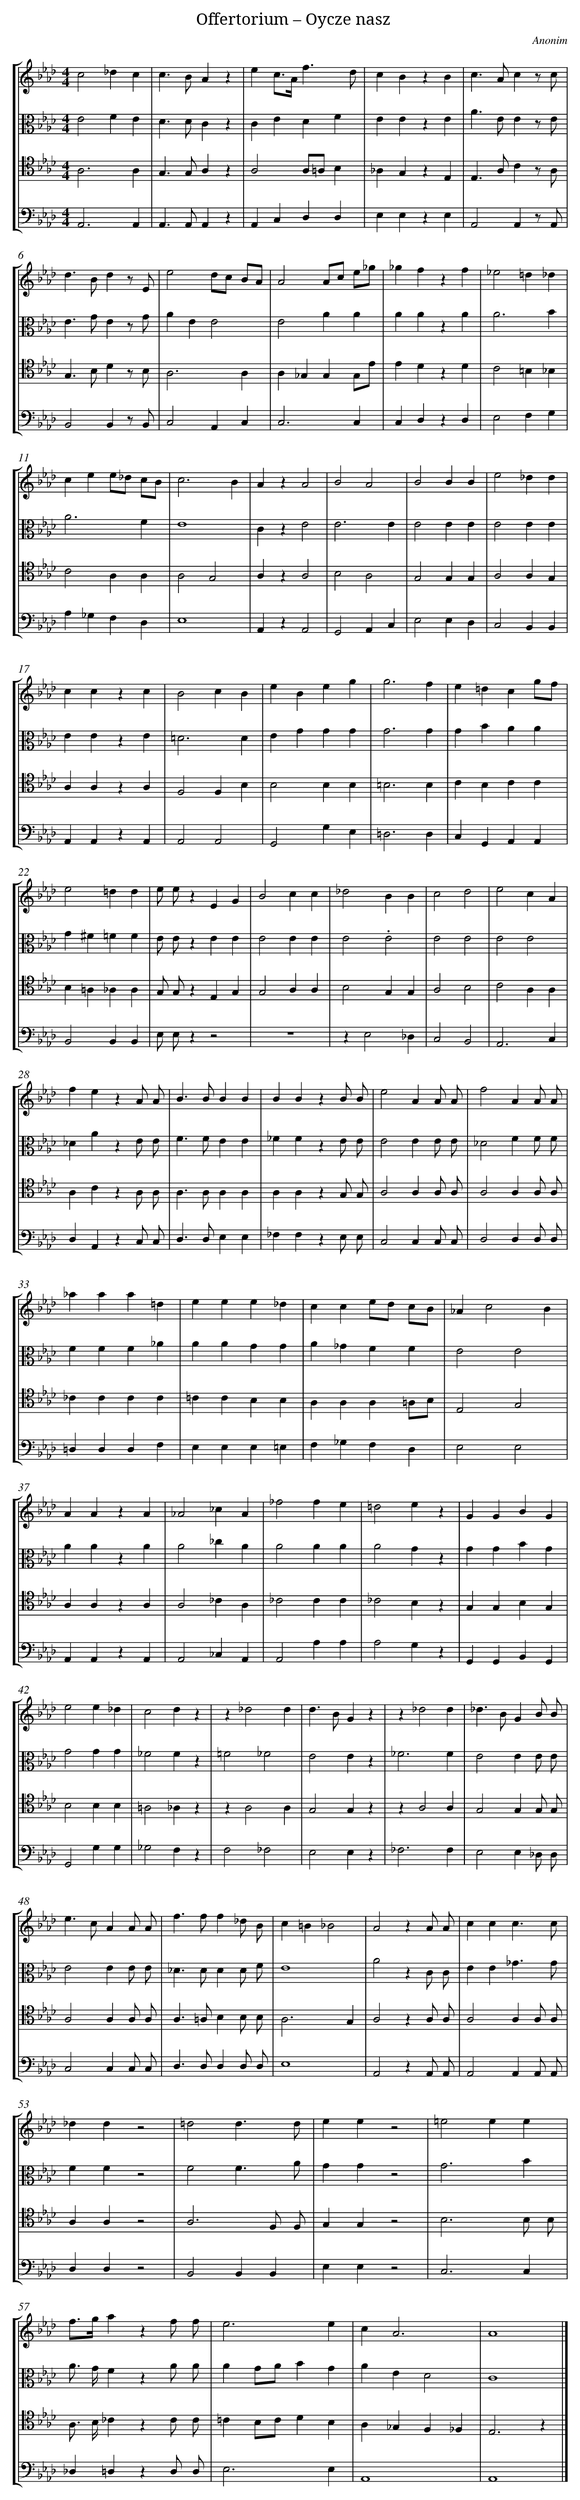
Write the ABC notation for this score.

X:1
T: Offertorium – Oycze nasz
C: Anonim
L: 1/4
M: 4/4
%%staves [1 2 3 4]
V: 1
V: 2 clef=alto
V: 3 clef=tenor
V: 4 clef=bass
K: Ab
[V:1] c2_dc |
[V:2] E2FE |
[V:3] A,3A, |
[V:4] A,,3A,, |
[V:1] c>BAz |
[V:2] D>DCz |
[V:3] G,>G,A,z |
[V:4] A,,>A,,A,,z |
[V:1] ec/>A/f3/d/ |
[V:2] CEDF |
[V:3] A,2A,/=A,/B, |
[V:4] A,,C,D,D, |
[V:1] cBzB |
[V:2] EEzE |
[V:3] _A,G,zE, |
[V:4] E,E,zE, |
[V:1] c>Acz/ c/ |
[V:2] A>EEz/ E/ |
[V:3] E,>A,Cz/ A,/ |
[V:4] A,,2A,,z/ A,,/ |
[V:1] d>Bdz/ E/ |
[V:2] E>GEz/ G/ |
[V:3] G,>B,Dz/ B,/ |
[V:4] B,,2B,,z/ B,,/ |
[V:1] e2d/c/ B/A/ |
[V:2] AEE2 |
[V:3] A,3A, |
[V:4] C,2A,,C, |
[V:1] A2A/c/ e/_g/ |
[V:2] E2AA |
[V:3] A,_G,G,G,/E/ |
[V:4] C,3C, |
[V:1] _gfzf |
[V:2] AAzA |
[V:3] EDzD |
[V:4] C,D,zD, |
[V:1] _e2=d_d |
[V:2] A3B |
[V:3] C2=B,_B, |
[V:4] E,2F,G, |
[V:1] cee/_d/ c/B/ |
[V:2] A3F |
[V:3] C2A,A, |
[V:4] A,_G,F,D, |
[V:1] c3B |
[V:2] E4 |
[V:3] A,2G,2 |
[V:4] E,4 |
[V:1] AzA2 |
[V:2] CzE2 |
[V:3] A,zA,2 |
[V:4] A,,zA,,2 |
[V:1] B2A2 |
[V:2] E3E |
[V:3] B,2A,2 |
[V:4] G,,2A,,C, |
[V:1] B2BB |
[V:2] E2EE |
[V:3] G,2G,G, |
[V:4] E,2E,D, |
[V:1] e2_dd |
[V:2] E2EE |
[V:3] A,2A,G, |
[V:4] C,2B,,B,, |
[V:1] cczc |
[V:2] EEzE |
[V:3] A,A,zA, |
[V:4] A,,A,,zA,, |
[V:1] B2cB |
[V:2] =D3D |
[V:3] F,2F,B, |
[V:4] A,,2A,,2 |
[V:1] eBeg |
[V:2] EGGG |
[V:3] B,2B,B, |
[V:4] G,,2G,E, |
[V:1] g3f |
[V:2] G3G |
[V:3] =B,3B, |
[V:4] =D,3D, |
[V:1] e=dcg/f/ |
[V:2] GBAA |
[V:3] CB,CC |
[V:4] C,G,,A,,A,, |
[V:1] e2=dd |
[V:2] G^F=FF |
[V:3] B,=A,_A,A, |
[V:4] B,,2B,,B,, |
[V:1] e/ e/zEG |
[V:2] E/ E/zEE |
[V:3] G,/ G,/zE,G, |
[V:4] E,/ E,/zz2 |
[V:1] B2cc |
[V:2] E2EE |
[V:3] G,2A,A, |
[V:4] z4 |
[V:1] _d2BB |
[V:2] E2.E2 |
[V:3] B,2G,G, |
[V:4] zE,2_D, |
[V:1] c2d2 |
[V:2] E2E2 |
[V:3] A,2B,2 |
[V:4] C,2B,,2 |
[V:1] e2cA |
[V:2] E2E2 |
[V:3] C2A,A, |
[V:4] A,,3C, |
[V:1] fezA/ A/ |
[V:2] _DAzE/ E/ |
[V:3] A,CzA,/ A,/ |
[V:4] D,A,,zC,/ C,/ |
[V:1] B>BBB |
[V:2] F>FEE |
[V:3] A,>A,A,A, |
[V:4] D,>D,E,E, |
[V:1] BBzB/ B/ |
[V:2] _FFzE/ E/ |
[V:3] A,A,zG,/ G,/ |
[V:4] _F,F,zE,/ E,/ |
[V:1] e2AA/ A/ |
[V:2] E2EE/ E/ |
[V:3] A,2A,A,/ A,/ |
[V:4] C,2C,C,/ C,/ |
[V:1] f2AA/ A/ |
[V:2] _D2FF/ F/ |
[V:3] A,2A,A,/ A,/ |
[V:4] D,2D,D,/ D,/ |
[V:1] _aaa=d |
[V:2] FFF_A |
[V:3] _CCCC |
[V:4] =D,D,D,F, |
[V:1] eee_d |
[V:2] AAGG |
[V:3] =CCB,B, |
[V:4] E,E,E,=E, |
[V:1] cce/d/ c/B/ |
[V:2] A_GFF |
[V:3] A,A,A,=A,/B,/ |
[V:4] F,_G,F,D, |
[V:1] _Ac2B |
[V:2] E2E2 |
[V:3] E,2G,2 |
[V:4] E,2E,2 |
[V:1] AAzA |
[V:2] AAzA |
[V:3] A,A,zA, |
[V:4] A,,A,,zA,, |
[V:1] _A2_cA |
[V:2] A2_cA |
[V:3] A,2_CA, |
[V:4] A,,2_C,A,, |
[V:1] _f2fe |
[V:2] A2AA |
[V:3] _C2CC |
[V:4] A,,2A,A, |
[V:1] =d2ez |
[V:2] A2Gz |
[V:3] _C2B,z |
[V:4] A,2G,z |
[V:1] GGBG |
[V:2] GGBG |
[V:3] G,G,B,G, |
[V:4] G,,G,,B,,G,, |
[V:1] e2e_d |
[V:2] G2GG |
[V:3] B,2B,B, |
[V:4] G,,2G,G, |
[V:1] c2dz |
[V:2] _F2Fz |
[V:3] =A,2_A,z |
[V:4] _G,2F,z |
[V:1] z_d2d |
[V:2] =F2_F2 |
[V:3] zA,2A, |
[V:4] F,2_F,2 |
[V:1] d>BGz |
[V:2] E2Ez |
[V:3] G,2G,z |
[V:4] E,2E,z |
[V:1] z_d2d |
[V:2] _F3F |
[V:3] zA,2A, |
[V:4] _F,3F, |
[V:1] _d>BGB/ B/ |
[V:2] E2EE/ E/ |
[V:3] G,2G,G,/ G,/ |
[V:4] E,2E,_D,/ D,/ |
[V:1] e>cAA/ A/ |
[V:2] E2EE/ E/ |
[V:3] A,2A,A,/ A,/ |
[V:4] C,2C,C,/ C,/ |
[V:1] f>ff_d/ B/ |
[V:2] _D>DDD/ F/ |
[V:3] A,>=A,B,B,/ B,/ |
[V:4] D,>D,D,D,/ D,/ |
[V:1] c=B_B2 |
[V:2] E4 |
[V:3] A,3G, |
[V:4] E,4 |
[V:1] A2zA/ A/ |
[V:2] A2zC/ C/ |
[V:3] A,2zA,/ A,/ |
[V:4] A,,2zA,,/ A,,/ |
[V:1] ccc3/c/ |
[V:2] EE_G3/G/ |
[V:3] A,2A,A,/ A,/ |
[V:4] A,,2A,,A,,/ A,,/ |
[V:1] _ddz2 |
[V:2] FFz2 |
[V:3] A,A,z2 |
[V:4] D,D,z2 |
[V:1] =d2d3/d/ |
[V:2] F2F3/A/ |
[V:3] A,3F,/ F,/ |
[V:4] B,,2B,,B,, |
[V:1] eez2 |
[V:2] GGz2 |
[V:3] G,G,z2 |
[V:4] E,E,z2 |
[V:1] =e2ee |
[V:2] G3B |
[V:3] B,3B,/ B,/ |
[V:4] C,3C, |
[V:1] f/>g/azf/ f/ |
[V:2] A/> G/FzA/ A/ |
[V:3] A,/> B,/_CzC/ C/ |
[V:4] _D,=D,zD,/ D,/ |
[V:1] e3e |
[V:2] AG/A/BG |
[V:3] =CB,/C/DB, |
[V:4] E,3E, |
[V:1] cA3 |
[V:2] AED2 |
[V:3] A,_G,F,_F, |
[V:4] A,,4 |
[V:1] A4 |]
[V:2] C4 |]
[V:3] E,3z |]
[V:4] A,,4 |]
